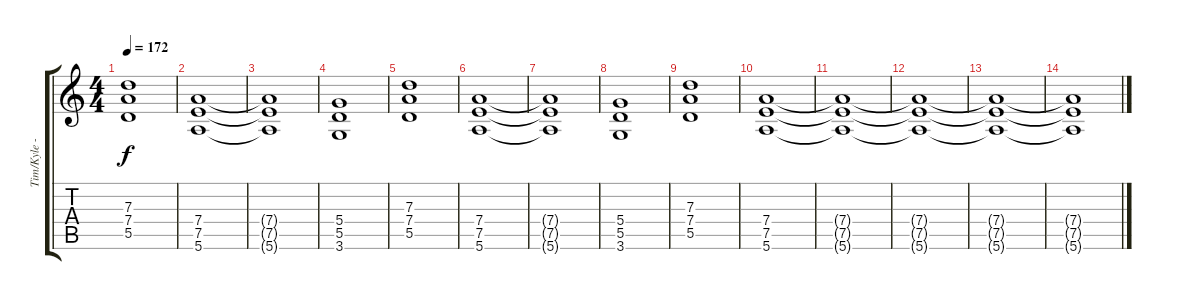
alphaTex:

\track ("Tim/Kyle - Guitar" "Tim/Kyle -") {instrument distortionguitar}
\staff {score tabs}
\tuning (E4 B3 G3 D3 A2 E2) {hide}
\ts (4 4)
\tempo 172
\clef g2
\ks c
(7.3 7.4 5.5).1{dy f} |
(7.4 7.5 5.6).1 |
(7.4{t} 7.5{t} 5.6{t}).1 |
(5.4 5.5 3.6).1 |
(7.3 7.4 5.5).1 |
(7.4 7.5 5.6).1 |
(7.4{t} 7.5{t} 5.6{t}).1 |
(5.4 5.5 3.6).1 |
(7.3 7.4 5.5).1 |
(7.4 7.5 5.6).1 |
(7.4{t} 7.5{t} 5.6{t}).1{volume 0} |
(7.4{t} 7.5{t} 5.6{t}).1 |
(7.4{t} 7.5{t} 5.6{t}).1 |
(7.4{t} 7.5{t} 5.6{t}).1
